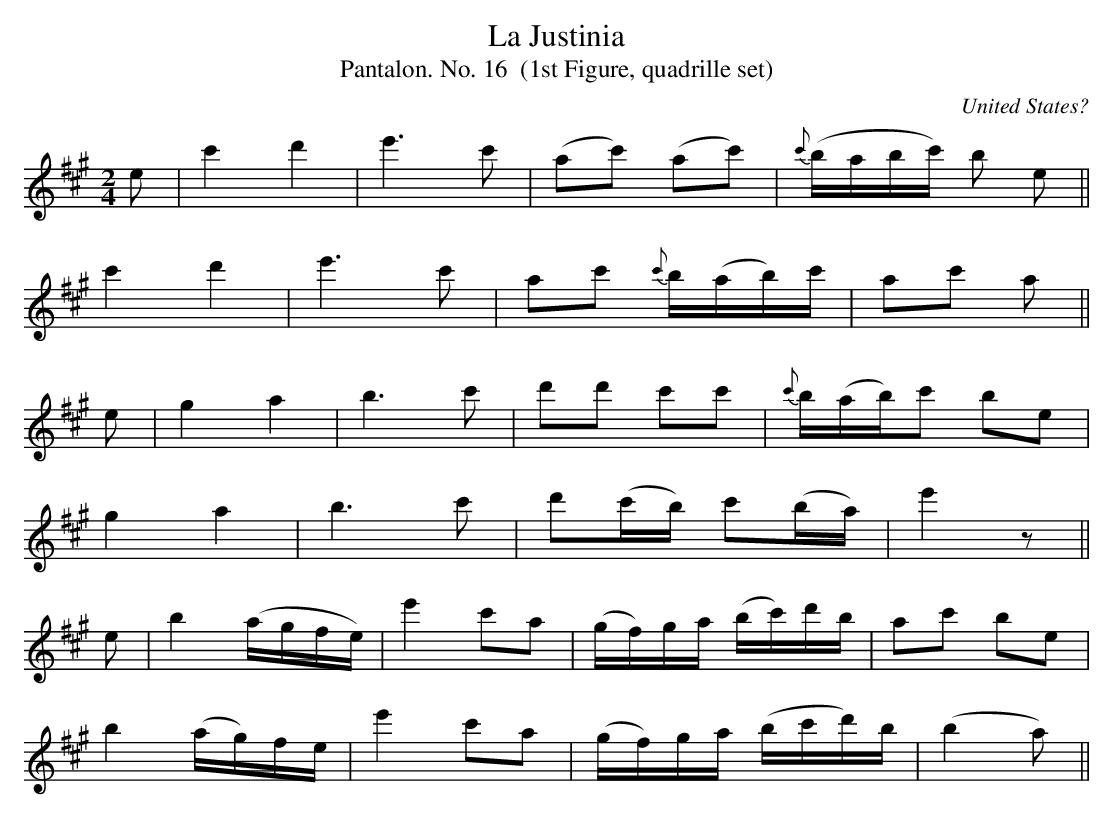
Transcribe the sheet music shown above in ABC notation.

X:1
T:Justinia, La
T:Pantalon. No. 16  (1st Figure, quadrille set)
M:2/4
L:1/8
O:United States?
K:A
e|c'2d'2|e'3c'|(ac') (ac')|{c'}(b/a/b/c'/) b e||
c'2 d'2|e'3 c'|ac' {c'}b/(a/b/)c'/|ac' a||
e|g2a2|b3c'|d'd' c'c'|{c'}b/(a/b/)c' be|
g2a2|b3 c'|d'(c'/b/) c'(b/a/)|e'2 z||
e|b2 (a/g/f/e/)|e'2 c'a|(g/f/)g/a/ (b/c'/)d'/b/|ac' be|
b2 (a/g/)f/e/|e'2 c'a|(g/f/)g/a/ (b/c'/d'/)b/|(b2 a)||
